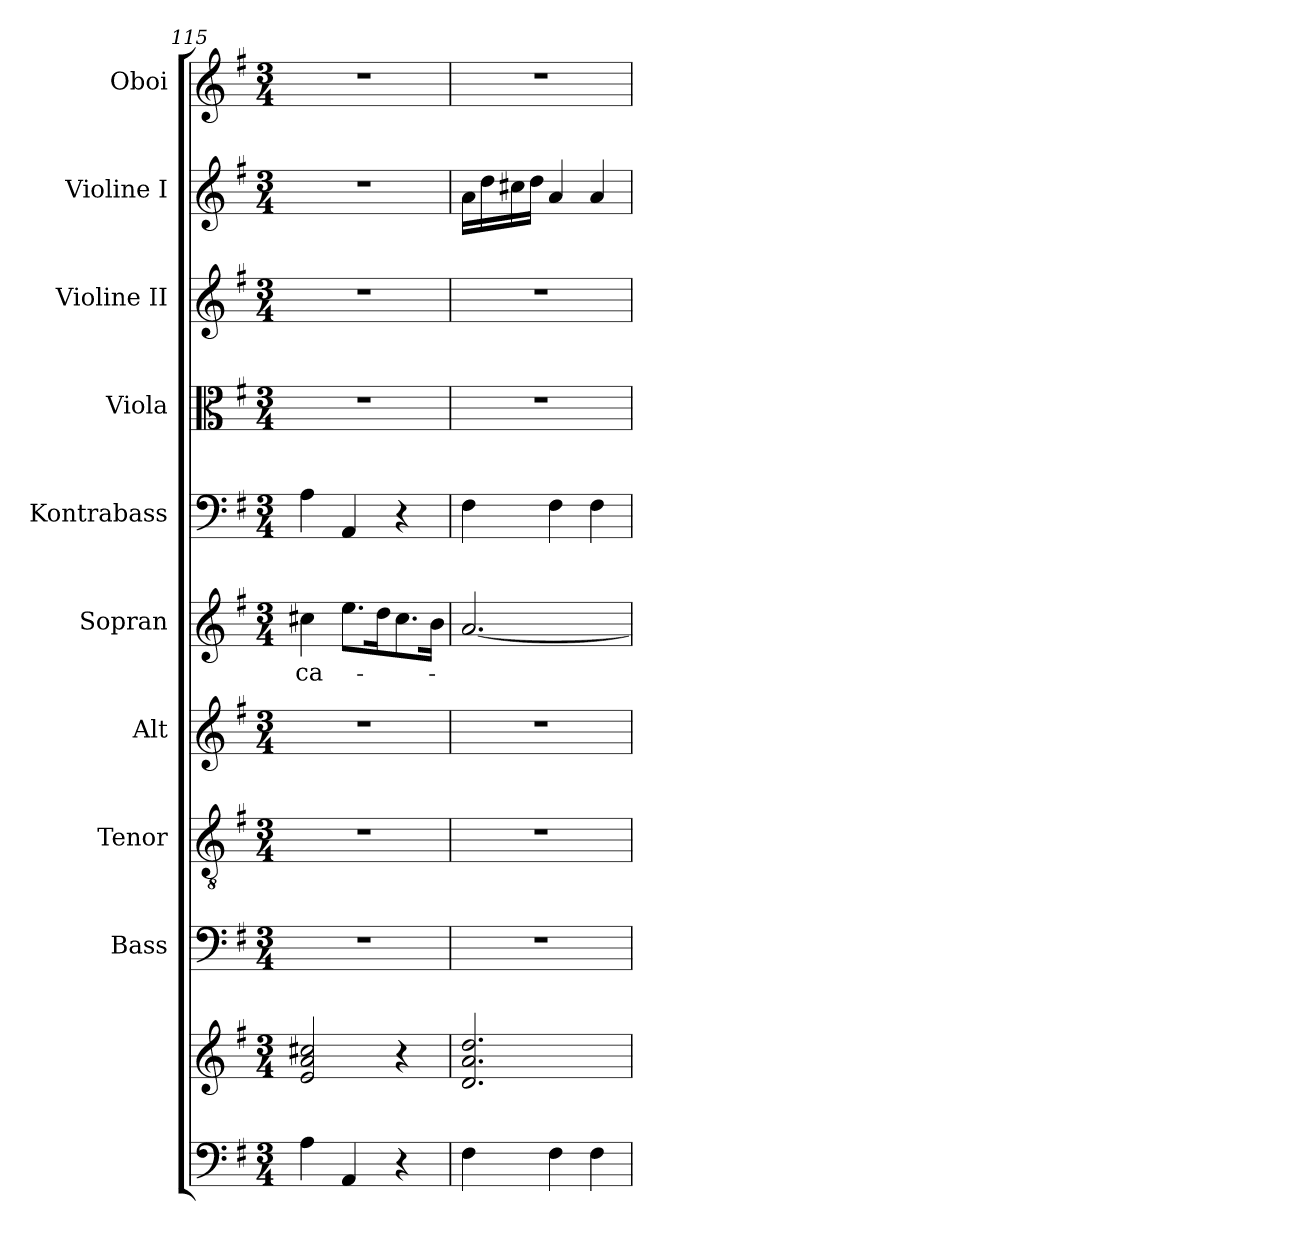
**kern	**kern	**kern	**kern	**kern	**kern	**text	**kern	**kern	**kern	**kern	**kern
*part10	*part10	*part9	*part8	*part7	*part6	*part6	*part5	*part4	*part3	*part2	*part1
*staff11	*staff10	*staff9	*staff8	*staff7	*staff6	*staff6	*staff5	*staff4	*staff3	*staff2	*staff1
*	*	*I"Bass	*I"Tenor	*I"Alt	*I"Sopran	*	*I"Kontrabass	*I"Viola	*I"Violine II	*I"Violine I	*I"Oboi
*	*	*I'B.	*I'T.	*I'A.	*I'S.	*	*I'Kb.	*I'Vla.	*I'Vl. II	*I'Vl. I	*I'Ob.
!!LO:PB:g=z
*clefF4	*clefG2	*clefF4	*clefGv2	*clefG2	*clefG2	*	*clefF4	*clefC3	*clefG2	*clefG2	*clefG2
*	*	*	*	*	*	*	*ITrd7c12	*	*	*	*
*k[f#]	*k[f#]	*k[f#]	*k[f#]	*k[f#]	*k[f#]	*	*k[f#]	*k[f#]	*k[f#]	*k[f#]	*k[f#]
*G:	*G:	*G:	*G:	*G:	*G:	*	*G:	*G:	*G:	*G:	*G:
*M3/4	*M3/4	*M3/4	*M3/4	*M3/4	*M3/4	*	*M3/4	*M3/4	*M3/4	*M3/4	*M3/4
=115	=115	=115	=115	=115	=115	=115	=115	=115	=115	=115	=115
!	!	!	!	!	!	!LO:LY:b	!	!	!	!	!
4A\	2e/ 2a/ 2cc#X/	2.r	2.r	2.r	4cc#X\	-ca-	4AA\	2.r	2.r	2.r	2.r
4AA/	.	.	.	.	8.ee\L	.	4AAA/	.	.	.	.
.	.	.	.	.	16dd\k	.	.	.	.	.	.
4r	4r	.	.	.	8.cc#\	.	4r	.	.	.	.
.	.	.	.	.	16b\Jk	.	.	.	.	.	.
=116	=116	=116	=116	=116	=116	=116	=116	=116	=116	=116	=116
4F#\	2.d/ 2.a/ 2.dd/	2.r	2.r	2.r	[2.a/	.	4FF#\	2.r	2.r	16a\LL	2.r
.	.	.	.	.	.	.	.	.	.	16dd\	.
.	.	.	.	.	.	.	.	.	.	16cc#X\	.
.	.	.	.	.	.	.	.	.	.	16dd\JJ	.
4F#\	.	.	.	.	.	.	4FF#\	.	.	4a/	.
4F#\	.	.	.	.	.	.	4FF#\	.	.	4a/	.
=	=	=	=	=	=	=	=	=	=	=	=
*-	*-	*-	*-	*-	*-	*-	*-	*-	*-	*-	*-
